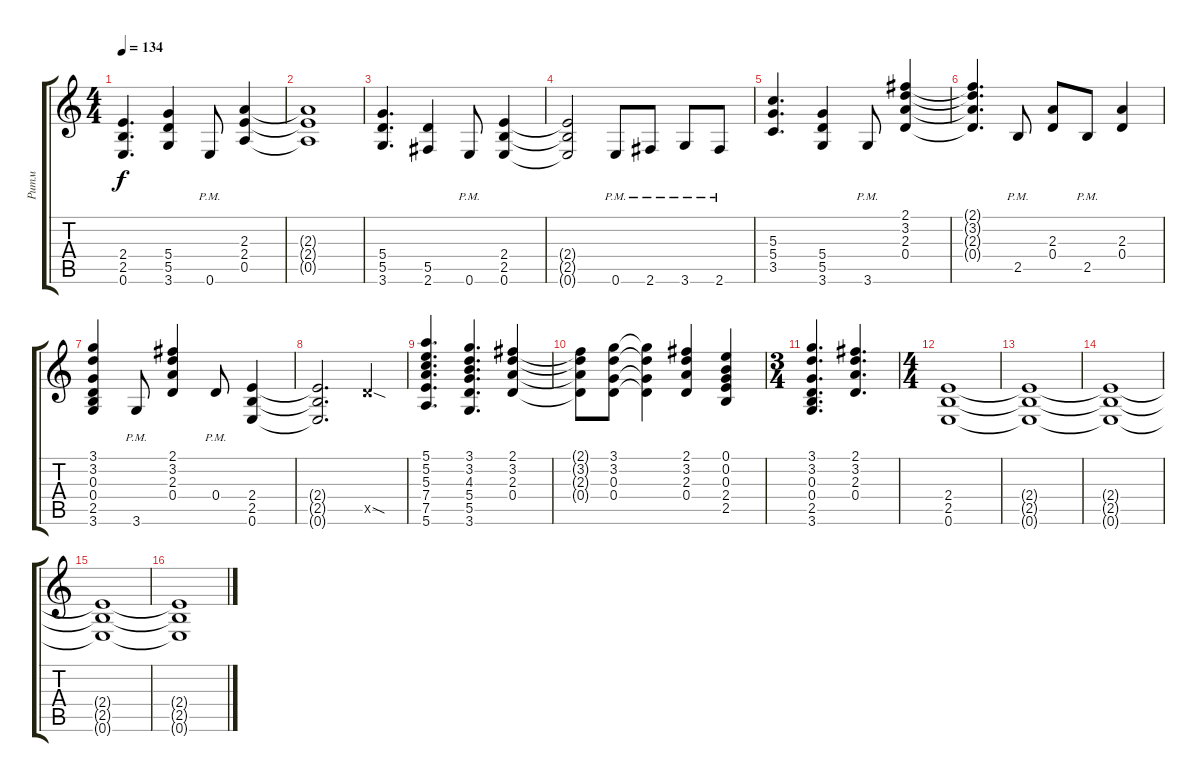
\track ("Ритм" "Ритм") {instrument distortionguitar}
\staff {score tabs}
\tuning (E4 B3 G3 D3 A2 E2) {hide}
\ts (4 4)
\tempo 134
\clef g2
\ks c
(2.4 2.5 0.6).4{d dy f} (5.4 5.5 3.6).4 0.6{pm}.8 (2.3 2.4 0.5).4 |
(2.3{t} 2.4{t} 0.5{t}).1 |
(5.4 5.5 3.6).4{d} (5.5 2.6).4 0.6{pm}.8 (2.4 2.5 0.6).4 |
(2.4{t} 2.5{t} 0.6{t}).2 0.6{pm}.8 2.6{pm}.8 3.6{pm}.8 2.6{pm}.8 |
(5.3 5.4 3.5).4{d} (5.4 5.5 3.6).4 3.6{pm}.8 (2.1 3.2 2.3 0.4).4 |
(2.1{t} 3.2{t} 2.3{t} 0.4{t}).4{d} 2.5{pm}.8 (2.3 0.4).8 2.5{pm}.8 (2.3 0.4).4 |
(3.1 3.2 0.3 0.4 2.5 3.6).4 3.6{pm}.8 (2.1 3.2 2.3 0.4).4 0.4{pm}.8 (2.4 2.5 0.6).4 |
(2.4{t} 2.5{t} 0.6{t}).2{d} 5.5{sod x}.4 |
(5.1 5.2 5.3 7.4 7.5 5.6).4{d} (3.1 3.2 4.3 5.4 5.5 3.6).4{d} (2.1 3.2 2.3 0.4).4 |
(2.1{t} 3.2{t} 2.3{t} 0.4{t}).8 (3.1 3.2 0.3 0.4).8 (3.1{t} 3.2{t} 0.3{t} 0.4{t}).4 (2.1 3.2 2.3 0.4).4 (0.1 0.2 0.3 2.4 2.5).4 |
\ts (3 4)
(3.1 3.2 0.3 0.4 2.5 3.6).4{d} (2.1 3.2 2.3 0.4).4{d} |
\ts (4 4)
(2.4 2.5 0.6).1 |
(2.4{t} 2.5{t} 0.6{t}).1 |
(2.4{t} 2.5{t} 0.6{t}).1 |
(2.4{t} 2.5{t} 0.6{t}).1 |
(2.4{t} 2.5{t} 0.6{t}).1
